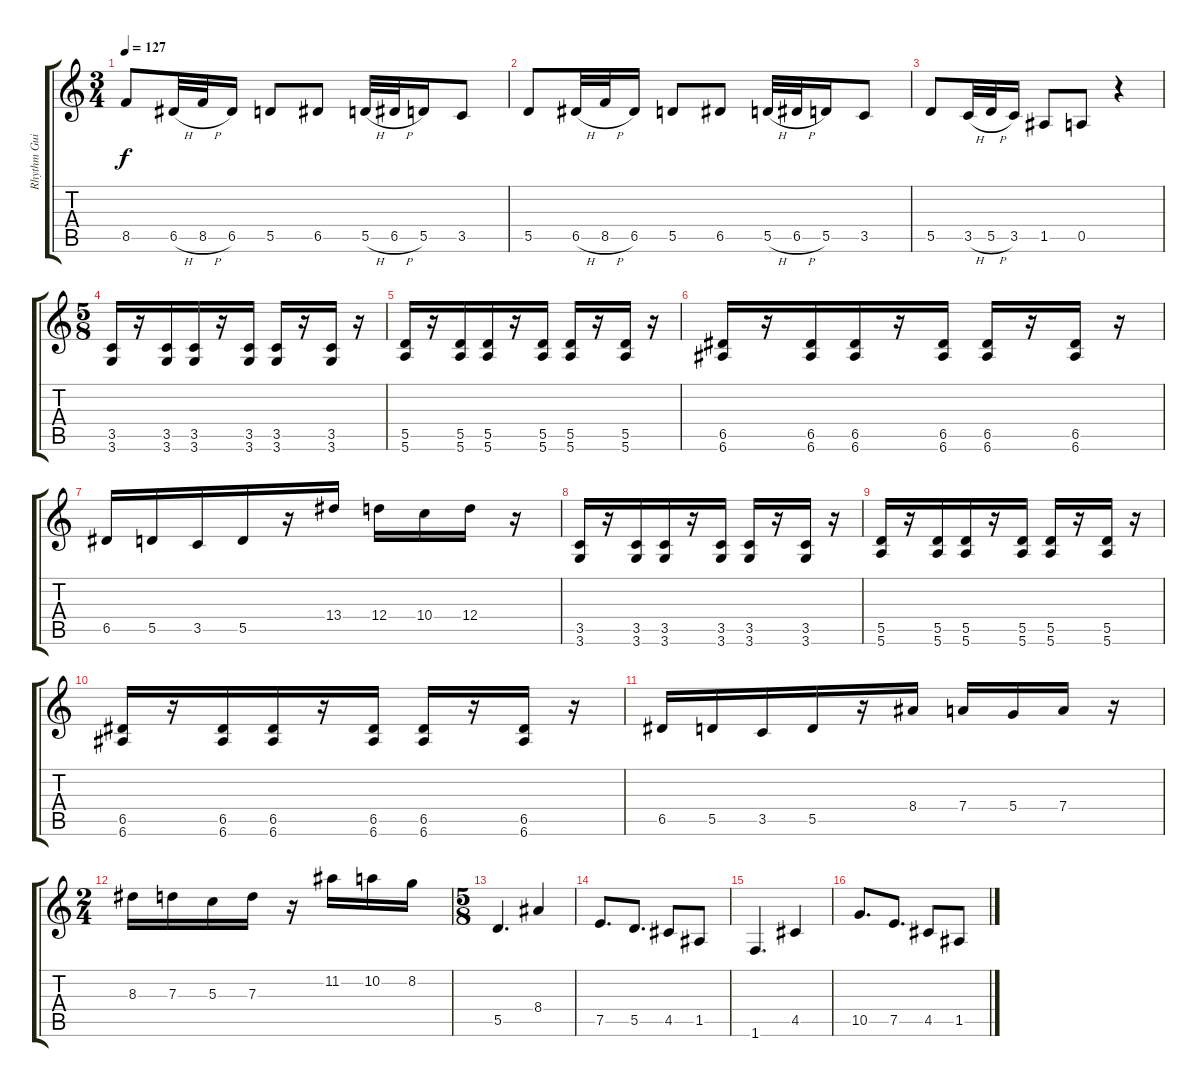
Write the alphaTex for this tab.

\track ("Rhythm Guitar" "Rhythm Gui") {instrument distortionguitar}
\staff {score tabs}
\tuning (E4 B3 G3 D3 A2 E2) {hide}
\ts (3 4)
\tempo 127
\clef g2
\ks c
8.5.8{dy f} 6.5{h}.32 8.5{h}.32 6.5.16 5.5.8 6.5.8 5.5{h}.32 6.5{h}.32 5.5.16 3.5.8 |
5.5.8 6.5{h}.32 8.5{h}.32 6.5.16 5.5.8 6.5.8 5.5{h}.32 6.5{h}.32 5.5.16 3.5.8 |
5.5.8 3.5{h}.32 5.5{h}.32 3.5.16 1.5.8 0.5.8 r.4 |
\ts (5 8)
(3.5 3.6).16 r.16 (3.5 3.6).16 (3.5 3.6).16 r.16 (3.5 3.6).16 (3.5 3.6).16 r.16 (3.5 3.6).16 r.16 |
(5.5 5.6).16 r.16 (5.5 5.6).16 (5.5 5.6).16 r.16 (5.5 5.6).16 (5.5 5.6).16 r.16 (5.5 5.6).16 r.16 |
(6.5 6.6).16 r.16 (6.5 6.6).16 (6.5 6.6).16 r.16 (6.5 6.6).16 (6.5 6.6).16 r.16 (6.5 6.6).16 r.16 |
6.5.16 5.5.16 3.5.16 5.5.16 r.16 13.4.16 12.4.16 10.4.16 12.4.16 r.16 |
(3.5 3.6).16 r.16 (3.5 3.6).16 (3.5 3.6).16 r.16 (3.5 3.6).16 (3.5 3.6).16 r.16 (3.5 3.6).16 r.16 |
(5.5 5.6).16 r.16 (5.5 5.6).16 (5.5 5.6).16 r.16 (5.5 5.6).16 (5.5 5.6).16 r.16 (5.5 5.6).16 r.16 |
(6.5 6.6).16 r.16 (6.5 6.6).16 (6.5 6.6).16 r.16 (6.5 6.6).16 (6.5 6.6).16 r.16 (6.5 6.6).16 r.16 |
6.5.16 5.5.16 3.5.16 5.5.16 r.16 8.4.16 7.4.16 5.4.16 7.4.16 r.16 |
\ts (2 4)
8.3.16 7.3.16 5.3.16 7.3.16 r.16 11.2.16 10.2.16 8.2.16 |
\ts (5 8)
5.5.4{d} 8.4.4 |
7.5.8{d} 5.5.8{d} 4.5.8 1.5.8 |
1.6.4{d} 4.5.4 |
10.5.8{d} 7.5.8{d} 4.5.8 1.5.8
